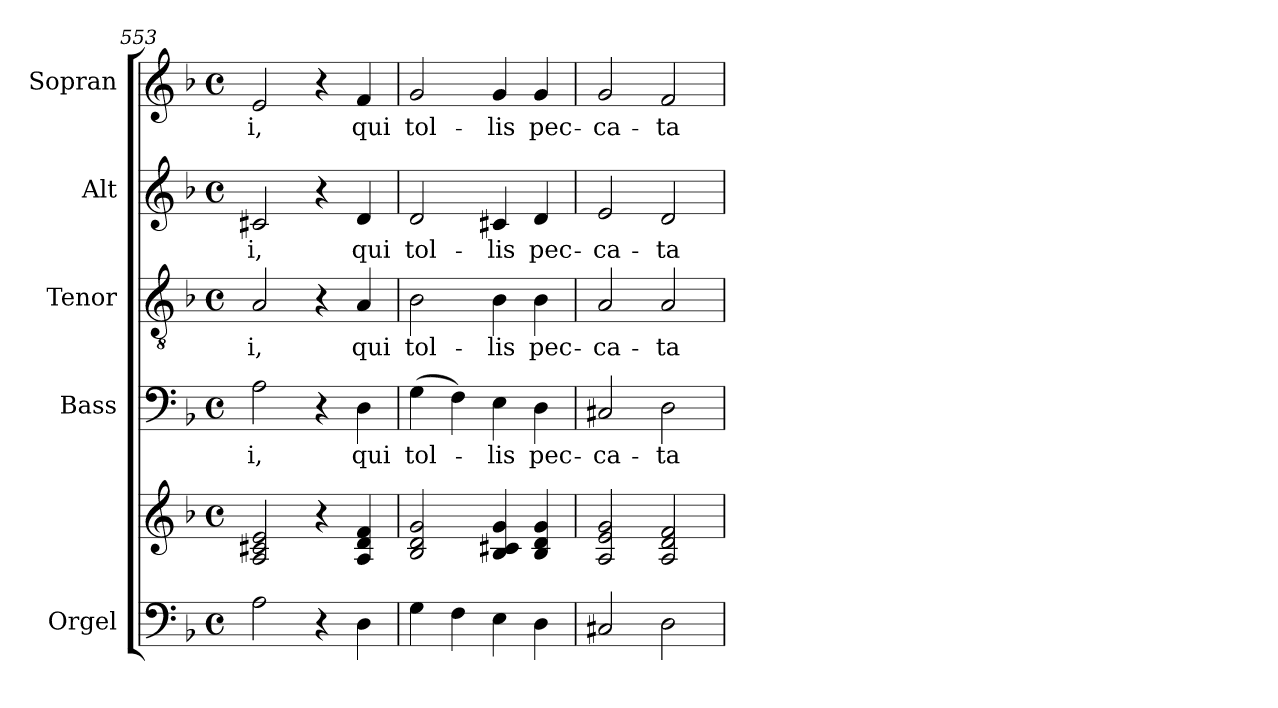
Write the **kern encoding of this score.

**kern	**kern	**kern	**text	**kern	**text	**kern	**text	**kern	**text
*part5	*part5	*part4	*part4	*part3	*part3	*part2	*part2	*part1	*part1
*staff6	*staff5	*staff4	*staff4	*staff3	*staff3	*staff2	*staff2	*staff1	*staff1
*I"Orgel	*	*I"Bass	*	*I"Tenor	*	*I"Alt	*	*I"Sopran	*
*I'Org.	*	*I'B	*	*I'T	*	*I'A	*	*I'S	*
*clefF4	*clefG2	*clefF4	*	*clefGv2	*	*clefG2	*	*clefG2	*
*k[b-]	*k[b-]	*k[b-]	*	*k[b-]	*	*k[b-]	*	*k[b-]	*
*F:	*F:	*F:	*	*F:	*	*F:	*	*F:	*
*M4/4	*M4/4	*M4/4	*	*M4/4	*	*M4/4	*	*M4/4	*
*met(c)	*met(c)	*met(c)	*	*met(c)	*	*met(c)	*	*met(c)	*
=553	=553	=553	=553	=553	=553	=553	=553	=553	=553
!	!	!	!LO:LY:b	!	!LO:LY:b	!	!LO:LY:b	!	!LO:LY:b
2A\	2A/ 2c#X/ 2e/	2A\	-i,	2A/	-i,	2c#X/	-i,	2e/	-i,
4r	4r	4r	.	4r	.	4r	.	4r	.
!	!	!	!LO:LY:b	!	!LO:LY:b	!	!LO:LY:b	!	!LO:LY:b
4D\	4A/ 4d/ 4f/	4D\	qui	4A/	qui	4d/	qui	4f/	qui
=554	=554	=554	=554	=554	=554	=554	=554	=554	=554
!	!	!	!LO:LY:b	!	!LO:LY:b	!	!LO:LY:b	!	!LO:LY:b
4G\	2B-/ 2d/ 2g/	(>4G\	tol-	2B-\	tol-	2d/	tol-	2g/	tol-
4F\	.	4F\)	.	.	.	.	.	.	.
!	!	!	!LO:LY:b	!	!LO:LY:b	!	!LO:LY:b	!	!LO:LY:b
4E\	4B-/ 4c#X/ 4g/	4E\	-lis	4B-\	-lis	4c#X/	-lis	4g/	-lis
!	!	!	!LO:LY:b	!	!LO:LY:b	!	!LO:LY:b	!	!LO:LY:b
4D\	4B-/ 4d/ 4g/	4D\	pec-	4B-\	pec-	4d/	pec-	4g/	pec-
!!LO:LB:g=z
=555	=555	=555	=555	=555	=555	=555	=555	=555	=555
!	!	!	!LO:LY:b	!	!LO:LY:b	!	!LO:LY:b	!	!LO:LY:b
2C#X/	2A/ 2e/ 2g/	2C#X/	-ca-	2A/	-ca-	2e/	-ca-	2g/	-ca-
!	!	!	!LO:LY:b	!	!LO:LY:b	!	!LO:LY:b	!	!LO:LY:b
2D\	2A/ 2d/ 2f/	2D\	-ta	2A/	-ta	2d/	-ta	2f/	-ta
=	=	=	=	=	=	=	=	=	=
*-	*-	*-	*-	*-	*-	*-	*-	*-	*-
